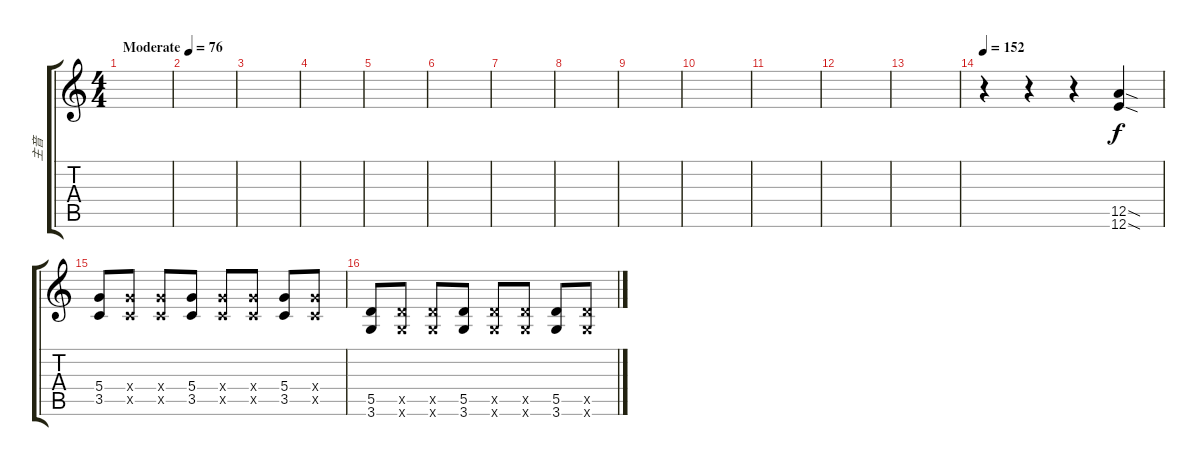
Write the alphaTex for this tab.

\track ("主音" "主音") {instrument overdrivenguitar}
\staff {score tabs}
\tuning (E4 B3 G3 D3 A2 E2) {hide}
\ts (4 4)
\tempo (76 "Moderate")
\clef g2
\ks c
|
|
|
|
|
|
|
|
|
|
|
|
|
\tempo 152
r.4 r.4 r.4 (12.5{sod} 12.6{sod}).4 |
(5.4 3.5).8 (5.4{x} 3.5{x}).8{txt ""} (5.4{x} 3.5{x}).8 (5.4 3.5).8 (5.4{x} 3.5{x}).8 (5.4{x} 3.5{x}).8 (5.4 3.5).8 (5.4{x} 3.5{x}).8 |
(5.5 3.6).8 (5.5{x} 3.6{x}).8 (5.5{x} 3.6{x}).8 (5.5 3.6).8 (5.5{x} 3.6{x}).8 (5.5{x} 3.6{x}).8 (5.5 3.6).8 (5.5{x} 3.6{x}).8
